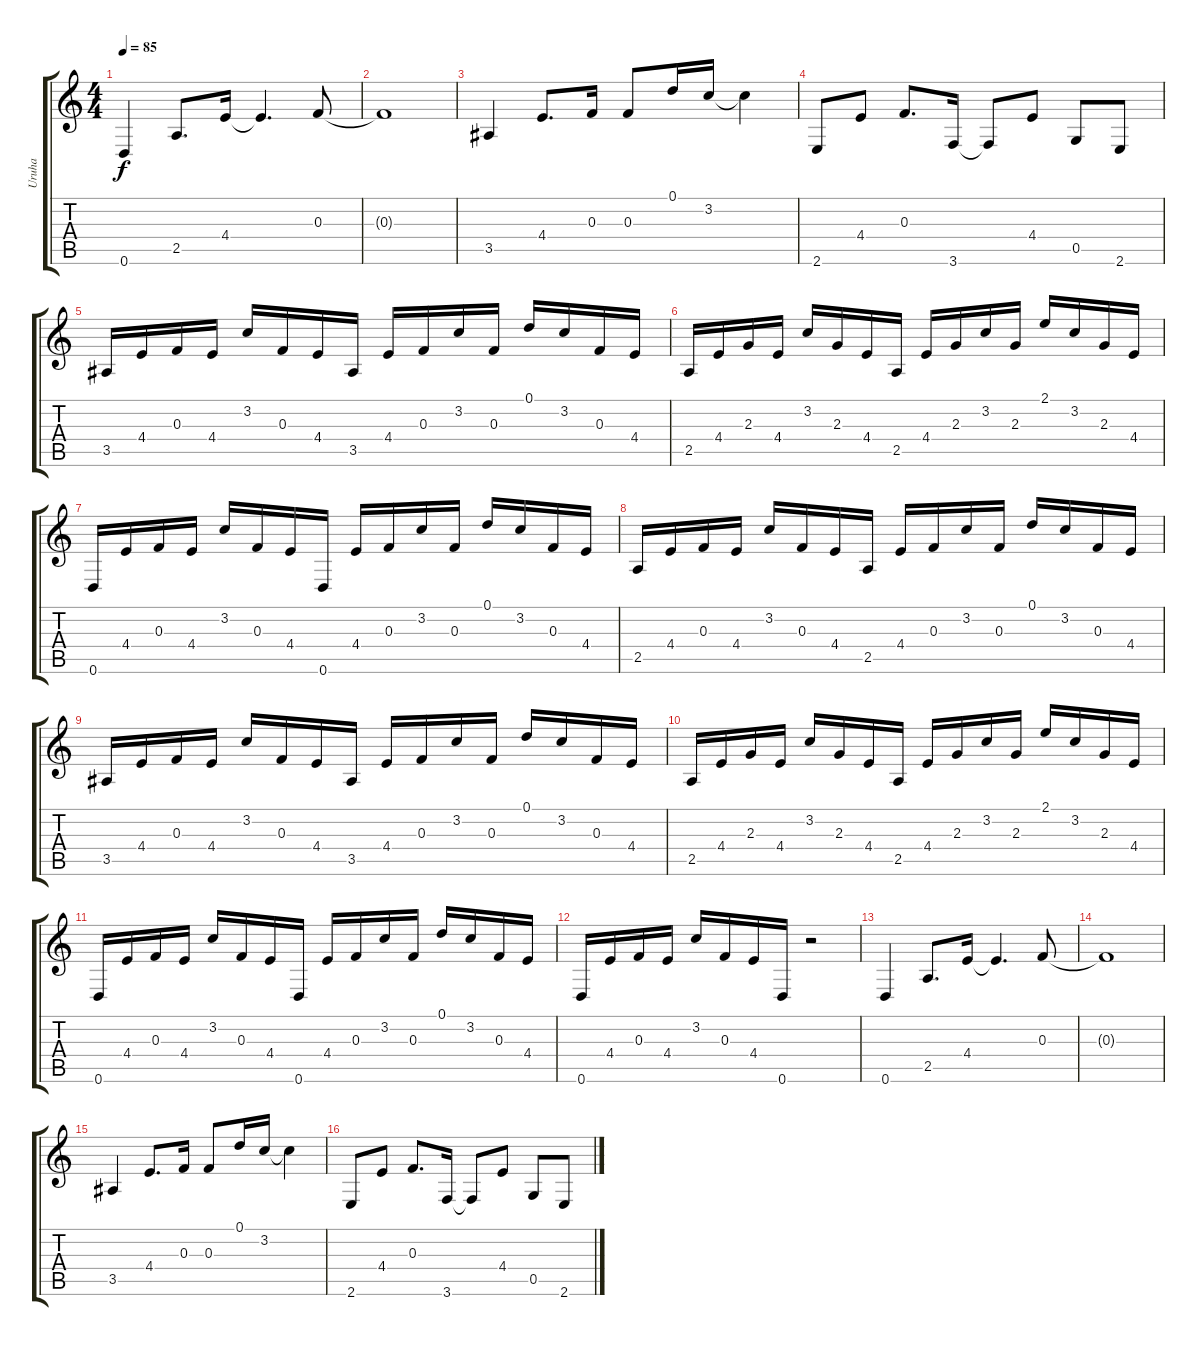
\track ("Uruha" "Uruha") {instrument acousticguitarsteel}
\staff {score tabs}
\tuning (D4 A3 F3 C3 G2 D2) {hide}
\ts (4 4)
\tempo 85
\clef g2
\ks c
0.6.4{dy f} 2.5.8{d} 4.4.16 4.4{t}.4{d} 0.3.8 |
0.3{t}.1 |
3.5.4 4.4.8{d} 0.3.16 0.3.8 0.1.16 3.2.16 3.2{t}.4 |
2.6.8 4.4.8 0.3.8{d} 3.6.16 3.6{t}.8 4.4.8 0.5.8 2.6.8 |
3.5.16 4.4.16 0.3.16 4.4.16 3.2.16 0.3.16 4.4.16 3.5.16 4.4.16 0.3.16 3.2.16 0.3.16 0.1.16 3.2.16 0.3.16 4.4.16 |
2.5.16 4.4.16 2.3.16 4.4.16 3.2.16 2.3.16 4.4.16 2.5.16 4.4.16 2.3.16 3.2.16 2.3.16 2.1.16 3.2.16 2.3.16 4.4.16 |
0.6.16 4.4.16 0.3.16 4.4.16 3.2.16 0.3.16 4.4.16 0.6.16 4.4.16 0.3.16 3.2.16 0.3.16 0.1.16 3.2.16 0.3.16 4.4.16 |
2.5.16 4.4.16 0.3.16 4.4.16 3.2.16 0.3.16 4.4.16 2.5.16 4.4.16 0.3.16 3.2.16 0.3.16 0.1.16 3.2.16 0.3.16 4.4.16 |
3.5.16 4.4.16 0.3.16 4.4.16 3.2.16 0.3.16 4.4.16 3.5.16 4.4.16 0.3.16 3.2.16 0.3.16 0.1.16 3.2.16 0.3.16 4.4.16 |
2.5.16 4.4.16 2.3.16 4.4.16 3.2.16 2.3.16 4.4.16 2.5.16 4.4.16 2.3.16 3.2.16 2.3.16 2.1.16 3.2.16 2.3.16 4.4.16 |
0.6.16 4.4.16 0.3.16 4.4.16 3.2.16 0.3.16 4.4.16 0.6.16 4.4.16 0.3.16 3.2.16 0.3.16 0.1.16 3.2.16 0.3.16 4.4.16 |
0.6.16 4.4.16 0.3.16 4.4.16 3.2.16 0.3.16 4.4.16 0.6.16 r.2 |
0.6.4 2.5.8{d} 4.4.16 4.4{t}.4{d} 0.3.8 |
0.3{t}.1 |
3.5.4 4.4.8{d} 0.3.16 0.3.8 0.1.16 3.2.16 3.2{t}.4 |
2.6.8 4.4.8 0.3.8{d} 3.6.16 3.6{t}.8 4.4.8 0.5.8 2.6.8
